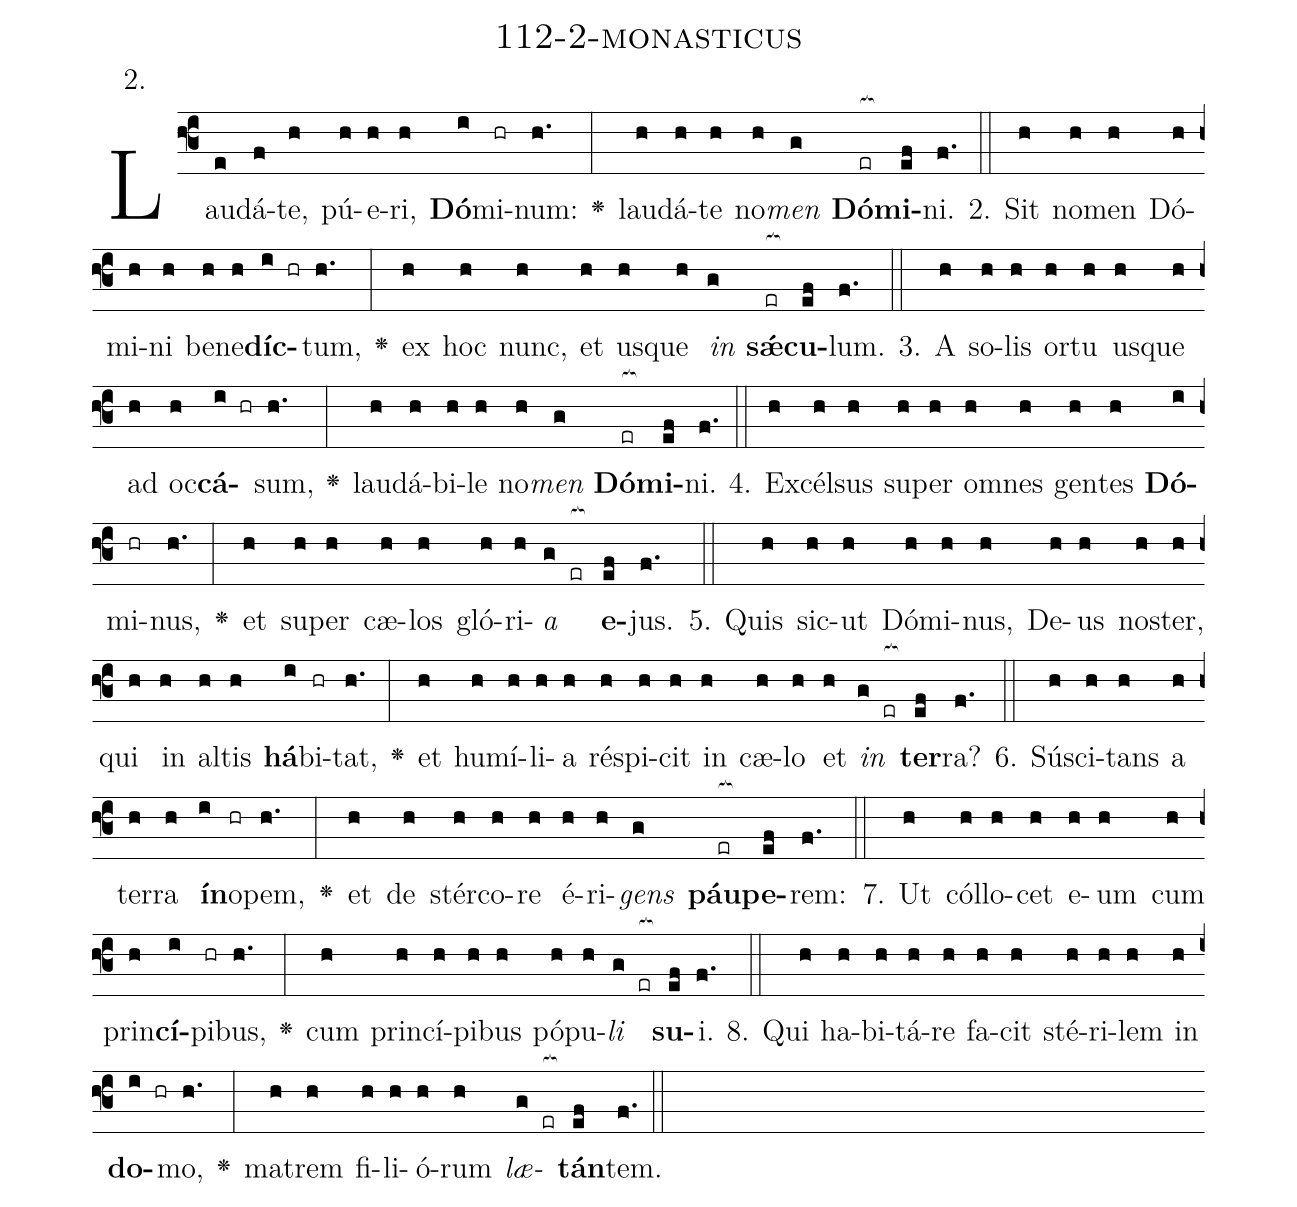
name: 112-2-monasticus;
annotation: 2.;
%%
(f3)Lau(e)dá(f)te,(h) pú(h)e(h)ri,(h) <b>Dó</b>(i)mi(hr)num:(h.) <v>\greheightstar</v>(:) lau(h)dá(h)te(h) no(h)<i>men</i>(g) <b>Dó</b>(er[ocb:1{])<b>mi</b>(ef[ocb:0}])ni.(f.) (::)
2. Sit(h) no(h)men(h) Dó(h)mi(h)ni(h) be(h)ne(h)<b>díc</b>(i hr)tum,(h.) <v>\greheightstar</v>(:) ex(h) hoc(h) nunc,(h) et(h) us(h)que(h) <i>in</i>(g) <b>sǽ</b>(er[ocb:1{])<b>cu</b>(ef[ocb:0}])lum.(f.) (::)
3. A(h) so(h)lis(h) or(h)tu(h) us(h)que(h) ad(h) oc(h)<b>cá</b>(i hr)sum,(h.) <v>\greheightstar</v>(:) lau(h)dá(h)bi(h)le(h) no(h)<i>men</i>(g) <b>Dó</b>(er[ocb:1{])<b>mi</b>(ef[ocb:0}])ni.(f.) (::)
4. Ex(h)cél(h)sus(h) su(h)per(h) om(h)nes(h) gen(h)tes(h) <b>Dó</b>(i)mi(hr)nus,(h.) <v>\greheightstar</v>(:) et(h) su(h)per(h) cæ(h)los(h) gló(h)ri(h)<i>a</i>(g er[ocb:1{]) <b>e</b>(ef[ocb:0}])jus.(f.) (::)
5. Quis(h) sic(h)ut(h) Dó(h)mi(h)nus,(h) De(h)us(h) nos(h)ter,(h) qui(h) in(h) al(h)tis(h) <b>há</b>(i)bi(hr)tat,(h.) <v>\greheightstar</v>(:) et(h) hu(h)mí(h)li(h)a(h) ré(h)spi(h)cit(h) in(h) cæ(h)lo(h) et(h) <i>in</i>(g er[ocb:1{]) <b>ter</b>(ef[ocb:0}])ra?(f.) (::)
6. Sú(h)sci(h)tans(h) a(h) ter(h)ra(h) <b>ín</b>(i)o(hr)pem,(h.) <v>\greheightstar</v>(:) et(h) de(h) stér(h)co(h)re(h) é(h)ri(h)<i>gens</i>(g) <b>páu</b>(er[ocb:1{])<b>pe</b>(ef[ocb:0}])rem:(f.) (::)
7. Ut(h) cól(h)lo(h)cet(h) e(h)um(h) cum(h) prin(h)<b>cí</b>(i)pi(hr)bus,(h.) <v>\greheightstar</v>(:) cum(h) prin(h)cí(h)pi(h)bus(h) pó(h)pu(h)<i>li</i>(g er[ocb:1{]) <b>su</b>(ef[ocb:0}])i.(f.) (::)
8. Qui(h) ha(h)bi(h)tá(h)re(h) fa(h)cit(h) sté(h)ri(h)lem(h) in(h) <b>do</b>(i hr)mo,(h.) <v>\greheightstar</v>(:) ma(h)trem(h) fi(h)li(h)ó(h)rum(h) <i>læ</i>(g er[ocb:1{])<b>tán</b>(ef[ocb:0}])tem.(f.) (::)
